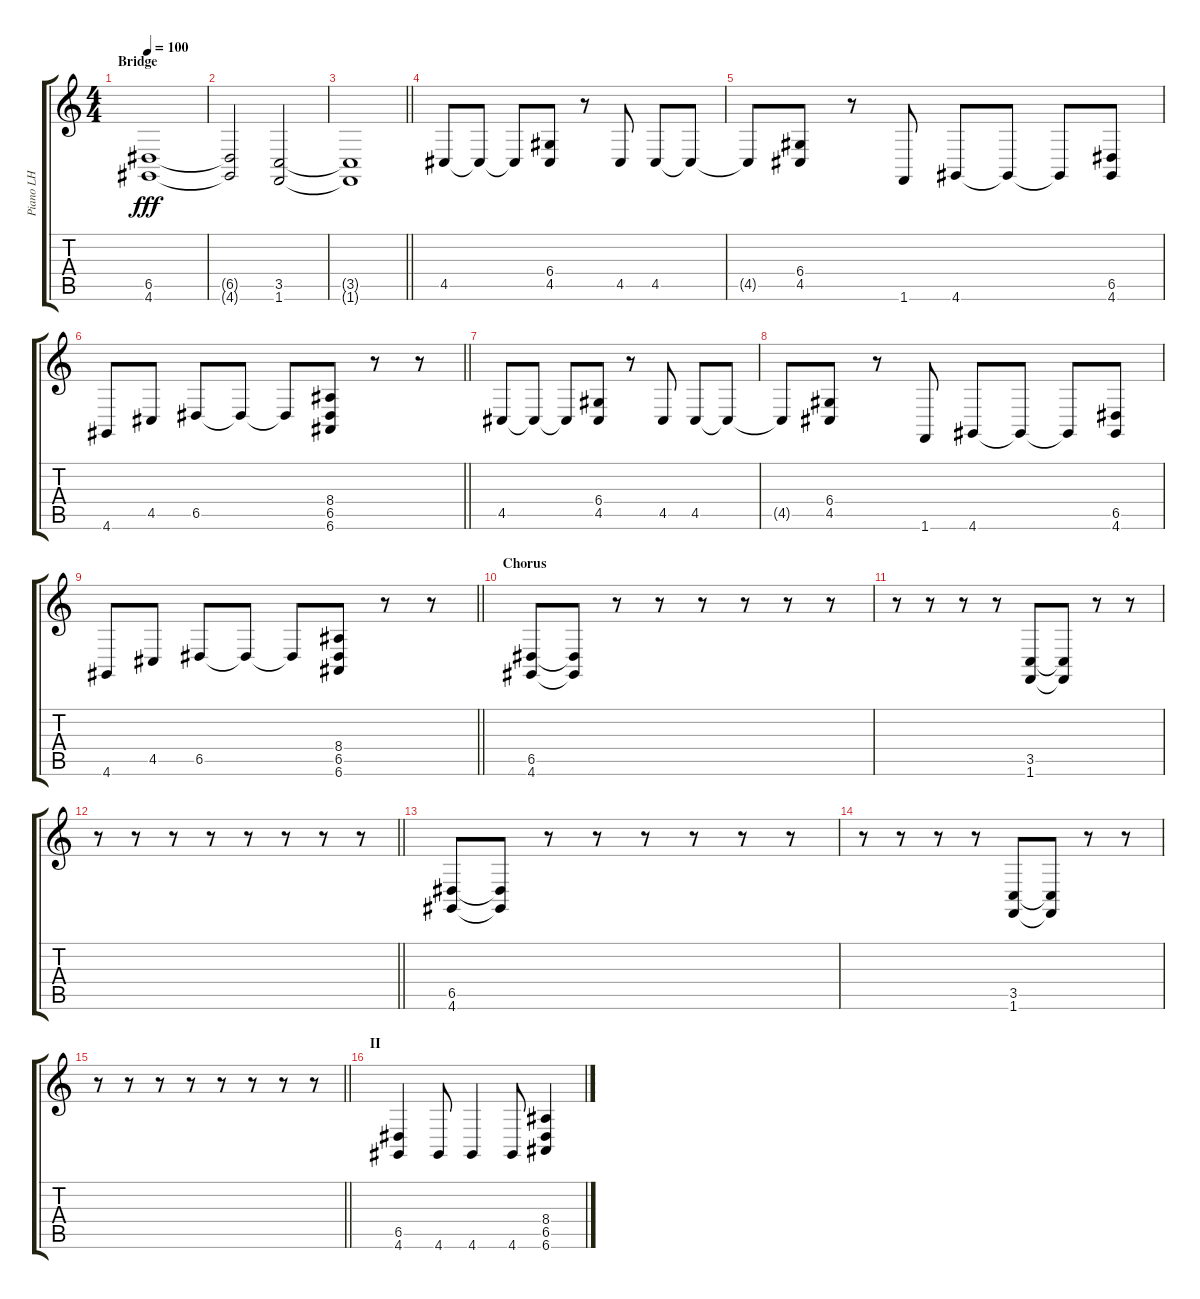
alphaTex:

\track ("Piano LH" "Piano LH") {instrument acousticgrandpiano}
\staff {score tabs}
\tuning (E4 B3 G3 D3 A2 E2) {hide}
\ts (4 4)
\section ("" "Bridge")
\tempo 100
\clef g2
\ks c
(6.5 4.6).1{dy fff volume 13} |
(6.5{t} 4.6{t}).2 (3.5 1.6).2 |
\barLineRight lightlight
(3.5{t} 1.6{t}).1 |
4.5.8 4.5{t}.8 4.5{t}.8 (6.4 4.5).8 r.8 4.5.8 4.5.8 4.5{t}.8 |
4.5{t}.8 (6.4 4.5).8 r.8 1.6.8 4.6.8 4.6{t}.8 4.6{t}.8 (6.5 4.6).8 |
\barLineRight lightlight
4.6.8 4.5.8 6.5.8 6.5{t}.8 6.5{t}.8 (8.4 6.5 6.6).8 r.8 r.8 |
4.5.8 4.5{t}.8 4.5{t}.8 (6.4 4.5).8 r.8 4.5.8 4.5.8 4.5{t}.8 |
4.5{t}.8 (6.4 4.5).8 r.8 1.6.8 4.6.8 4.6{t}.8 4.6{t}.8 (6.5 4.6).8 |
\barLineRight lightlight
4.6.8 4.5.8 6.5.8 6.5{t}.8 6.5{t}.8 (8.4 6.5 6.6).8 r.8 r.8 |
\section ("" "Chorus")
(6.5 4.6).8 (6.5{t} 4.6{t}).8 r.8 r.8 r.8 r.8 r.8 r.8 |
r.8 r.8 r.8 r.8 (3.5 1.6).8 (3.5{t} 1.6{t}).8 r.8 r.8 |
\barLineRight lightlight
r.8 r.8 r.8 r.8 r.8 r.8 r.8 r.8 |
(6.5 4.6).8 (6.5{t} 4.6{t}).8 r.8 r.8 r.8 r.8 r.8 r.8 |
r.8 r.8 r.8 r.8 (3.5 1.6).8 (3.5{t} 1.6{t}).8 r.8 r.8 |
\barLineRight lightlight
r.8 r.8 r.8 r.8 r.8 r.8 r.8 r.8 |
\section ("" "II")
(6.5 4.6).4 4.6.8 4.6.4 4.6.8 (8.4 6.5 6.6).4
